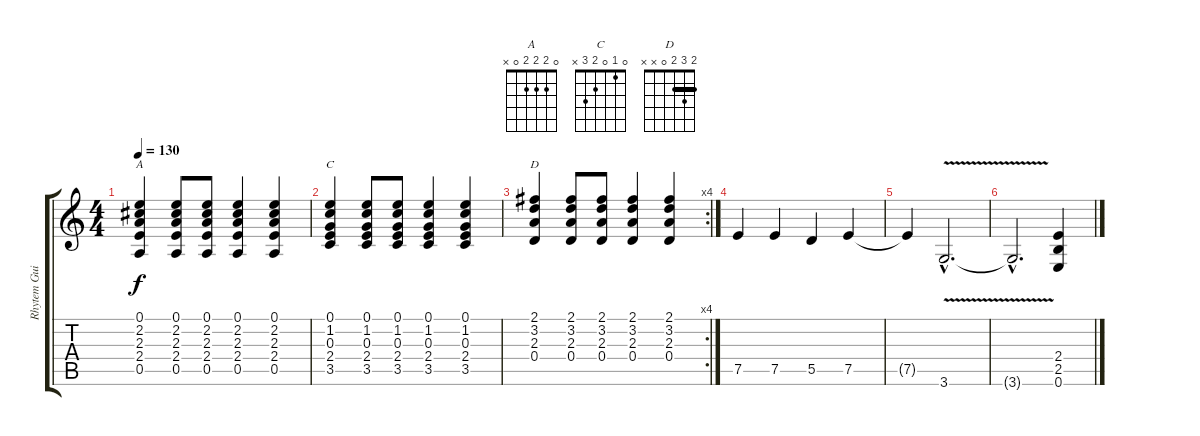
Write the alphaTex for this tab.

\track ("Rhytem Guitar" "Rhytem Gui") {instrument distortionguitar}
\staff {score tabs}
\tuning (E4 B3 G3 D3 A2 E2) {hide}
\chord ("A" 0 2 2 2 0 x)
\chord ("C" 0 1 0 2 3 x)
\chord ("D" 2 3 2 0 x x) {barre 2}
\ts (4 4)
\tempo 130
\clef g2
\ks c
(0.1 2.2 2.3 2.4 0.5).4{ch "A" dy f} (0.1 2.2 2.3 2.4 0.5).8 (0.1 2.2 2.3 2.4 0.5).8 (0.1 2.2 2.3 2.4 0.5).4 (0.1 2.2 2.3 2.4 0.5).4 |
(0.1 1.2 0.3 2.4 3.5).4{ch "C"} (0.1 1.2 0.3 2.4 3.5).8 (0.1 1.2 0.3 2.4 3.5).8 (0.1 1.2 0.3 2.4 3.5).4 (0.1 1.2 0.3 2.4 3.5).4 |
\rc 4
(2.1 3.2 2.3 0.4).4{ch "D"} (2.1 3.2 2.3 0.4).8 (2.1 3.2 2.3 0.4).8 (2.1 3.2 2.3 0.4).4 (2.1 3.2 2.3 0.4).4 |
7.5.4 7.5.4 5.5.4 7.5.4 |
7.5{t}.4 3.6{v hac}.2{d} |
3.6{hac t}.2{d} (2.4 2.5 0.6).4
